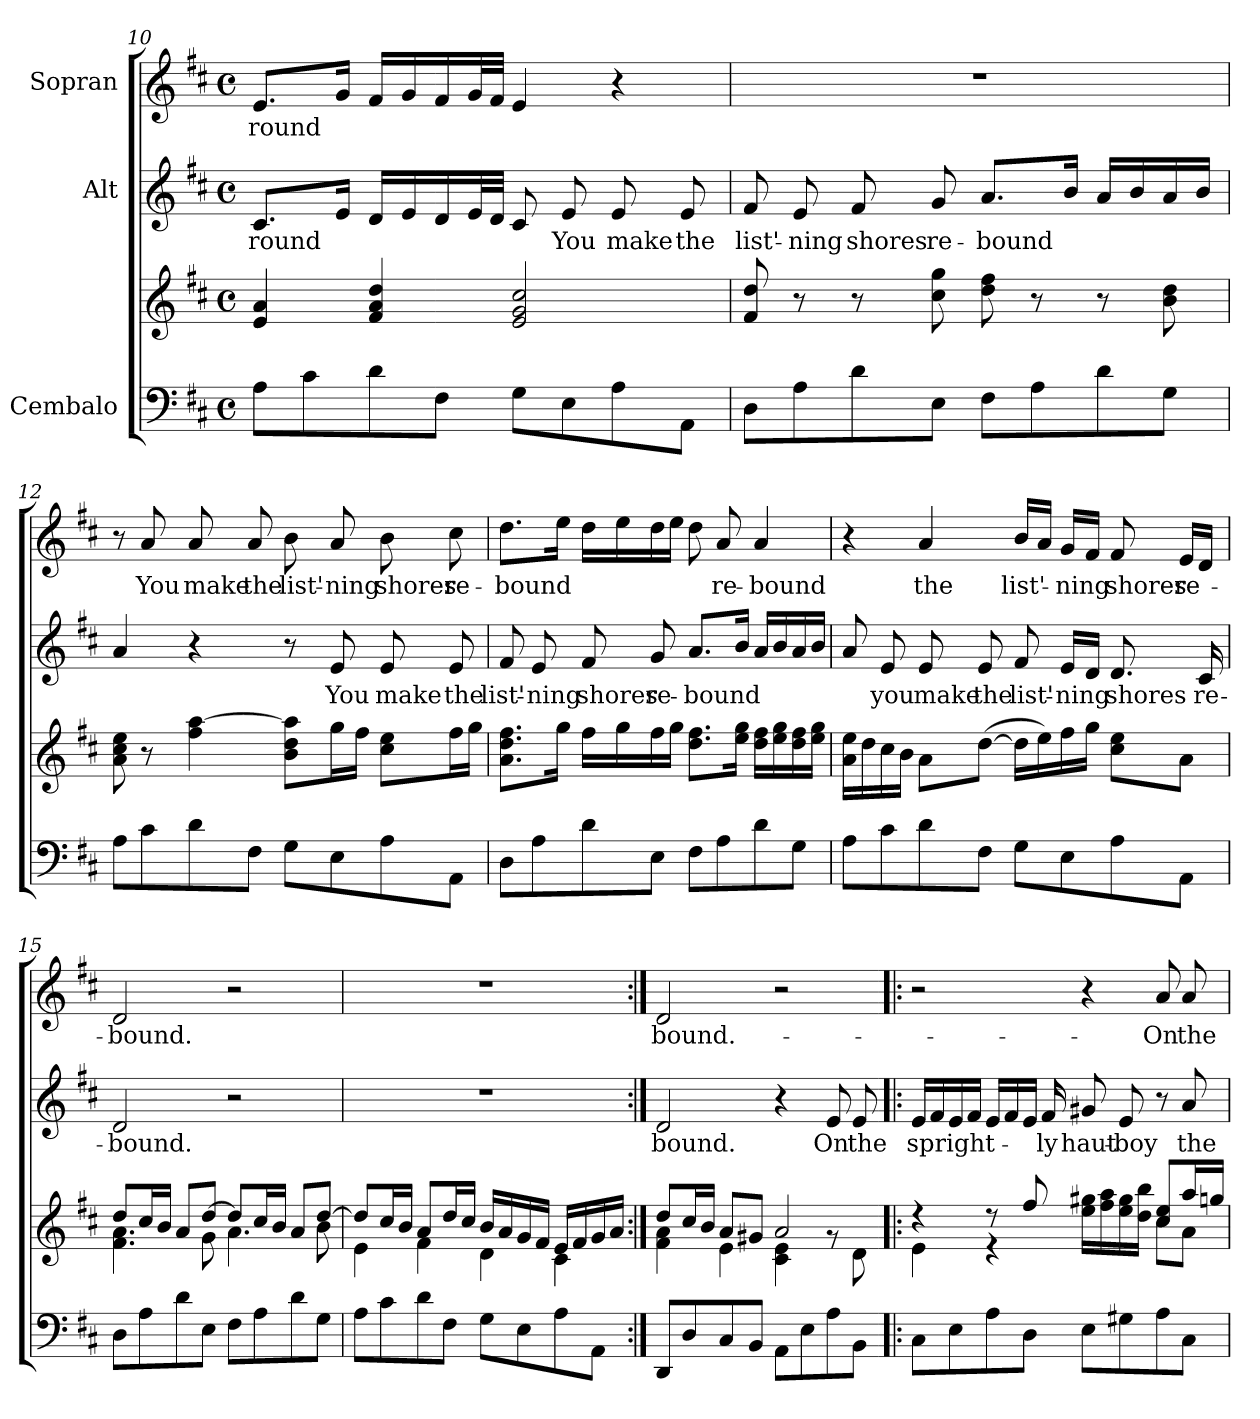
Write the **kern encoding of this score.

**kern	**kern	**kern	**text	**kern	**text
*part3	*part3	*part2	*part2	*part1	*part1
*staff4	*staff3	*staff2	*staff2	*staff1	*staff1
*I"Cembalo	*	*I"Alt	*	*I"Sopran	*
*clefF4	*clefG2	*clefG2	*	*clefG2	*
*k[f#c#]	*k[f#c#]	*k[f#c#]	*	*k[f#c#]	*
*M4/4	*M4/4	*M4/4	*	*M4/4	*
*met(c)	*met(c)	*met(c)	*	*met(c)	*
=10	=10	=10	=10	=10	=10
8A\L	4e/ 4a/	8.c#/L	-round	8.e/L	round
8c#\	.	.	.	.	.
.	.	16e/Jk	.	16g/Jk	.
8d\	4f#/ 4a/ 4dd/	16d/LL	.	16f#/LL	.
.	.	16e/	.	16g/	.
8F#\J	.	16d/	.	16f#/	.
.	.	32e/L	.	32g/L	.
.	.	32d/JJJ	.	32f#/JJJ	.
8G\L	2e/ 2g/ 2cc#/	8c#/	.	4e/	.
8E\	.	8e/	You	.	.
8A\	.	8e/	make	4r	.
8AA\J	.	8e/	the	.	.
!!LO:PB:g=z
=11	=11	=11	=11	=11	=11
8D\L	8f#/ 8dd/	8f#/	list'-	1r	.
8A\	8r	8e/	-ning	.	.
8d\	8r	8f#/	shores	.	.
8E\J	8cc#\ 8gg\	8g/	re-	.	.
8F#\L	8dd\ 8ff#\	8.a/L	-bound	.	.
8A\	8r	.	.	.	.
.	.	16b/Jk	.	.	.
8d\	8r	16a/LL	.	.	.
.	.	16b/	.	.	.
8G\J	8b\ 8dd\	16a/	.	.	.
.	.	16b/JJ	.	.	.
=12	=12	=12	=12	=12	=12
8A\L	8a\ 8cc#\ 8ee\	4a/	.	8r	.
8c#\	8r	.	.	8a/	You
8d\	4ff#\ [4aa\	4r	.	8a/	make
8F#\J	.	.	.	8a/	the
8G\L	8b\ 8dd\ 8aa\]L	8r	.	8b\	list'-
8E\	16gg\L	8e/	You	8a/	-ning
.	16ff#\JJ	.	.	.	.
8A\	8cc#\ 8ee\L	8e/	make	8b\	shores
8AA\J	16ff#\L	8e/	the	8cc#\	re-
.	16gg\JJ	.	.	.	.
=13	=13	=13	=13	=13	=13
8D\L	8.a\ 8.dd\ 8.ff#\L	8f#/	list'-	8.dd\L	-bound
8A\	.	8e/	-ning	.	.
.	16gg\Jk	.	.	16ee\Jk	.
8d\	16ff#\LL	8f#/	shores	16dd\LL	.
.	16gg\	.	.	16ee\	.
8E\J	16ff#\	8g/	re-	16dd\	.
.	16gg\JJ	.	.	16ee\JJ	.
8F#\L	8.dd\ 8.ff#\L	8.a/L	-bound	8dd\	.
8A\	.	.	.	8a/	re-
.	16ee\ 16gg\Jk	16b/Jk	.	.	.
8d\	16dd\ 16ff#\LL	16a/LL	.	4a/	-bound
.	16ee\ 16gg\	16b/	.	.	.
8G\J	16dd\ 16ff#\	16a/	.	.	.
.	16ee\ 16gg\JJ	16b/JJ	.	.	.
!!LO:LB:g=z
=14	=14	=14	=14	=14	=14
8A\L	16a\ 16ee\LL	8a/	.	4r	.
.	16dd\	.	.	.	.
8c#\	16cc#\	8e/	you	.	.
.	16b\JJ	.	.	.	.
8d\	8a\L	8e/	make	4a/	the
8F#\J	(>[8dd\J	8e/	the	.	.
8G\L	16dd\LL]	8f#/	list'-	16b/LL	list'-
.	16ee\)	.	.	16a/JJ	.
8E\	16ff#\	16e/LL	-ning	16g/LL	-ning
.	16gg\JJ	16d/JJ	.	16f#/JJ	.
8A\	8cc#\ 8ee\L	8.d/	shores	8f#/	shores
8AA\J	8a\J	.	.	16e/LL	re-
.	.	16c#/	re-	16d/JJ	.
=15	=15	=15	=15	=15	=15
*	*^	*	*	*	*
8D\L	8dd/L	4.f#\ 4.a\	2d/	-bound.	2d/	-bound.
8A\	16cc#/L	.	.	.	.	.
.	16b/JJ	.	.	.	.	.
8d\	8a/L	.	.	.	.	.
8E\J	[8dd/J	8g\	.	.	.	.
8F#\L	8dd/L]	4.a\	2r	.	2r	.
8A\	16cc#/L	.	.	.	.	.
.	16b/JJ	.	.	.	.	.
8d\	8a/L	.	.	.	.	.
8G\J	[8dd/J	8b\	.	.	.	.
=16	=16	=16	=16	=16	=16	=16
8A\L	8dd/L]	4e\	1r	.	1r	.
8c#\	16cc#/L	.	.	.	.	.
.	16b/JJ	.	.	.	.	.
8d\	8a/L	4f#\	.	.	.	.
8F#\J	16dd/L	.	.	.	.	.
.	16cc#/JJ	.	.	.	.	.
8G\L	16b/LL	4d\	.	.	.	.
.	16a/	.	.	.	.	.
8E\	16g/	.	.	.	.	.
.	16f#/JJ	.	.	.	.	.
8A\	16e/LL	4c#\	.	.	.	.
.	16f#/	.	.	.	.	.
8AA\J	16g/	.	.	.	.	.
.	16a/JJ	.	.	.	.	.
!!LO:LB:g=z
=17:|!	=17:|!	=17:|!	=17:|!	=17:|!	=17:|!	=17:|!
8DD/L	8dd/L	4f#\ 4a\	2d/	bound.	2d/	bound.-
8D/	16cc#/L	.	.	.	.	.
.	16b/JJ	.	.	.	.	.
8C#/	8a/L	4e\	.	.	.	.
8BB/J	8g#X/J	.	.	.	.	.
8AA\L	2a/	4c#\ 4e\	4r	.	2r	.
8E\	.	.	.	.	.	.
8A\	.	8rg	8e/	On	.	.
8BB\J	.	8d\	8e/	the	.	.
=18!|:	=18!|:	=18!|:	=18!|:	=18!|:	=18!|:	=18!|:
8C#\L	4r	4e\	16e/LL	spright-	2r	.
.	.	.	16f#/	.	.	.
8E\	.	.	16e/	.	.	.
.	.	.	16f#/JJ	.	.	.
8A\	8r	4r	16e/LL	.	.	.
.	.	.	16f#/	.	.	.
8D\J	8ff#/	.	16e/JJ	.	.	.
.	.	.	16f#/	-ly	.	.
8E\L	16ee\ 16gg#X\LL	4ryy	8g#X/	haut-	4r	.
.	16ff#\ 16aa\	.	.	.	.	.
8G#X\	16ee\ 16gg#\	.	8e/	-boy	.	.
.	16dd\ 16bb\JJ	.	.	.	.	.
8A\	8cc#/ 8ee/L	8cc#\L	8r	.	8a/	On
8C#\J	16aa/L	8a\J	8a/	the	8a/	the
.	16ggn/JJ	.	.	.	.	.
*	*v	*v	*	*	*	*
=	=	=	=	=	=
*-	*-	*-	*-	*-	*-
